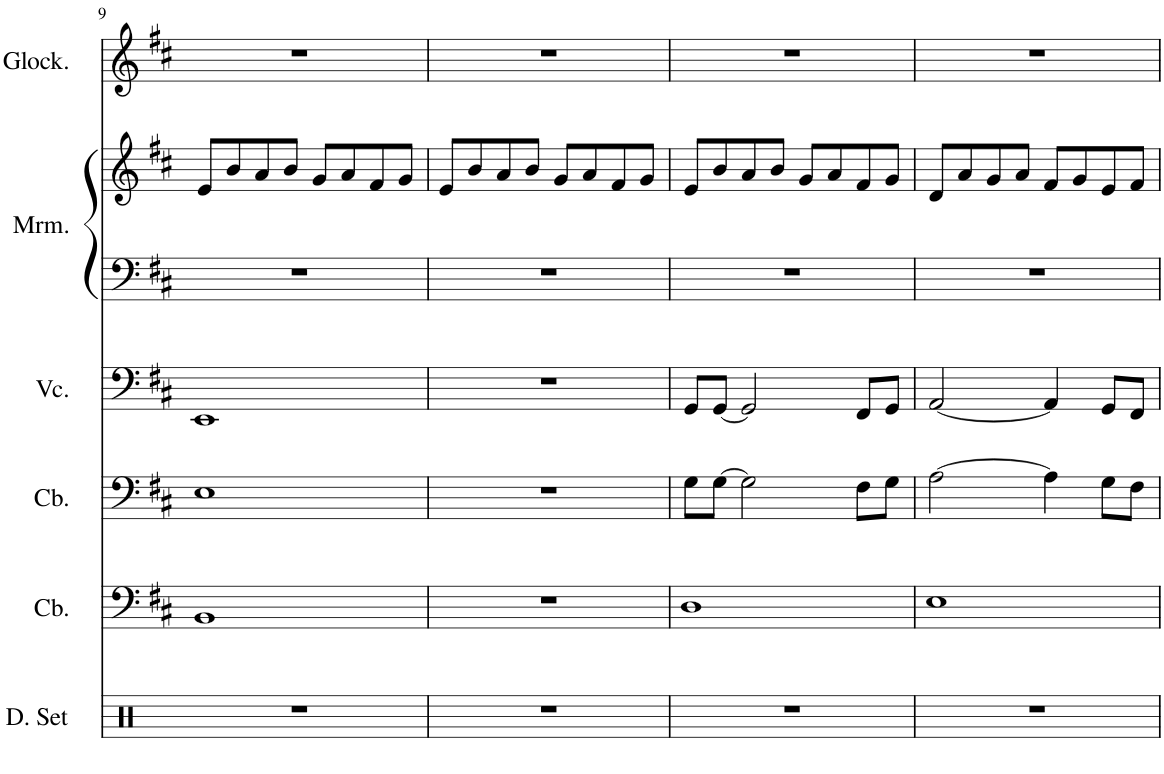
**kern	**kern	**kern	**kern	**kern	**kern	**kern
*part6	*part5	*part4	*part3	*part2	*part2	*part1
*staff7	*staff6	*staff5	*staff4	*staff3	*staff2	*staff1
*I"Drumset	*I"Contrabass	*I"Contrabass	*I"Violoncello	*I"Marimba	*	*I"Glockenspiel
*I'D. Set	*I'Cb.	*I'Cb.	*I'Vc.	*I'Mrm.	*	*I'Glock.
!!LO:PB:g=z
*clefX	*clefF4	*clefF4	*clefF4	*clefF4	*clefG2	*clefG2
*	*Trd7c12	*Trd7c12	*	*	*	*Trd-14c-24
*k[]	*k[f#c#]	*k[f#c#]	*k[f#c#]	*k[f#c#]	*k[f#c#]	*k[f#c#]
*M4/4	*M4/4	*M4/4	*M4/4	*M4/4	*M4/4	*M4/4
=9	=9	=9	=9	=9	=9	=9
1r	1BB	1E	1EE	1r	8e/L	1r
.	.	.	.	.	8b/	.
.	.	.	.	.	8a/	.
.	.	.	.	.	8b/J	.
.	.	.	.	.	8g/L	.
.	.	.	.	.	8a/	.
.	.	.	.	.	8f#/	.
.	.	.	.	.	8g/J	.
=10	=10	=10	=10	=10	=10	=10
1r	1r	1r	1r	1r	8e/L	1r
.	.	.	.	.	8b/	.
.	.	.	.	.	8a/	.
.	.	.	.	.	8b/J	.
.	.	.	.	.	8g/L	.
.	.	.	.	.	8a/	.
.	.	.	.	.	8f#/	.
.	.	.	.	.	8g/J	.
=11	=11	=11	=11	=11	=11	=11
1r	1D	8G\L	8GG/L	1r	8e/L	1r
.	.	[8G\J	[8GG/J	.	8b/	.
.	.	2G\]	2GG/]	.	8a/	.
.	.	.	.	.	8b/J	.
.	.	.	.	.	8g/L	.
.	.	.	.	.	8a/	.
.	.	8F#\L	8FF#/L	.	8f#/	.
.	.	8G\J	8GG/J	.	8g/J	.
=12	=12	=12	=12	=12	=12	=12
1r	1E	[2A\	[2AA/	1r	8d/L	1r
.	.	.	.	.	8a/	.
.	.	.	.	.	8g/	.
.	.	.	.	.	8a/J	.
.	.	4A\]	4AA/]	.	8f#/L	.
.	.	.	.	.	8g/	.
.	.	8G\L	8GG/L	.	8e/	.
.	.	8F#\J	8FF#/J	.	8f#/J	.
=	=	=	=	=	=	=
*-	*-	*-	*-	*-	*-	*-
